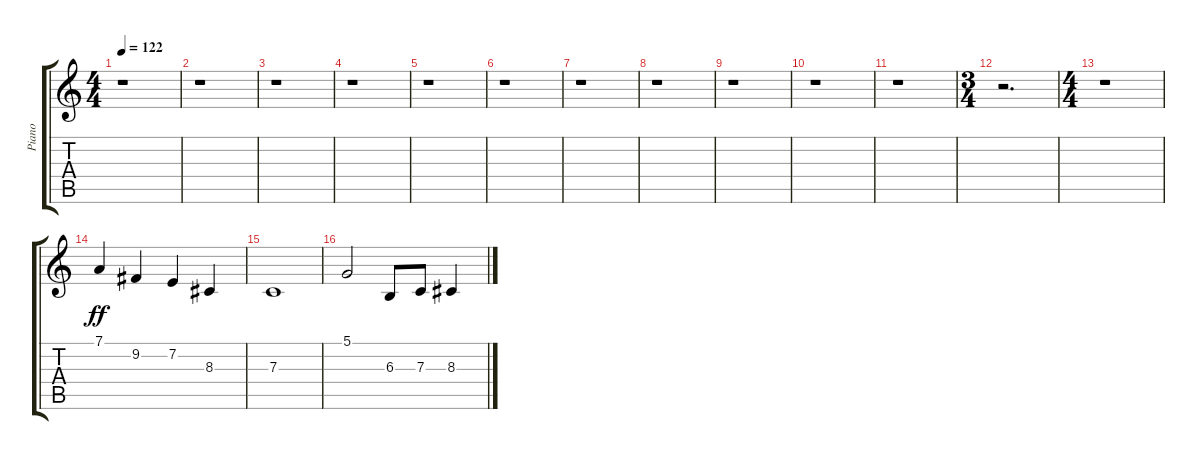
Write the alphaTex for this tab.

\track ("Piano" "Piano") {instrument acousticgrandpiano}
\staff {score tabs}
\tuning (D4 A3 F3 C3 G2 C2) {hide}
\ts (4 4)
\tempo 122
\clef g2
\ks c
r.1{dy f} |
r.1 |
r.1 |
r.1 |
r.1 |
r.1 |
r.1 |
r.1 |
r.1 |
r.1 |
r.1 |
\ts (3 4)
r.2{d} |
\ts (4 4)
r.1 |
7.1.4{dy ff volume 16 instrument acousticgrandpiano} 9.2.4 7.2.4 8.3.4 |
7.3.1 |
5.1.2 6.3.8 7.3.8 8.3.4
